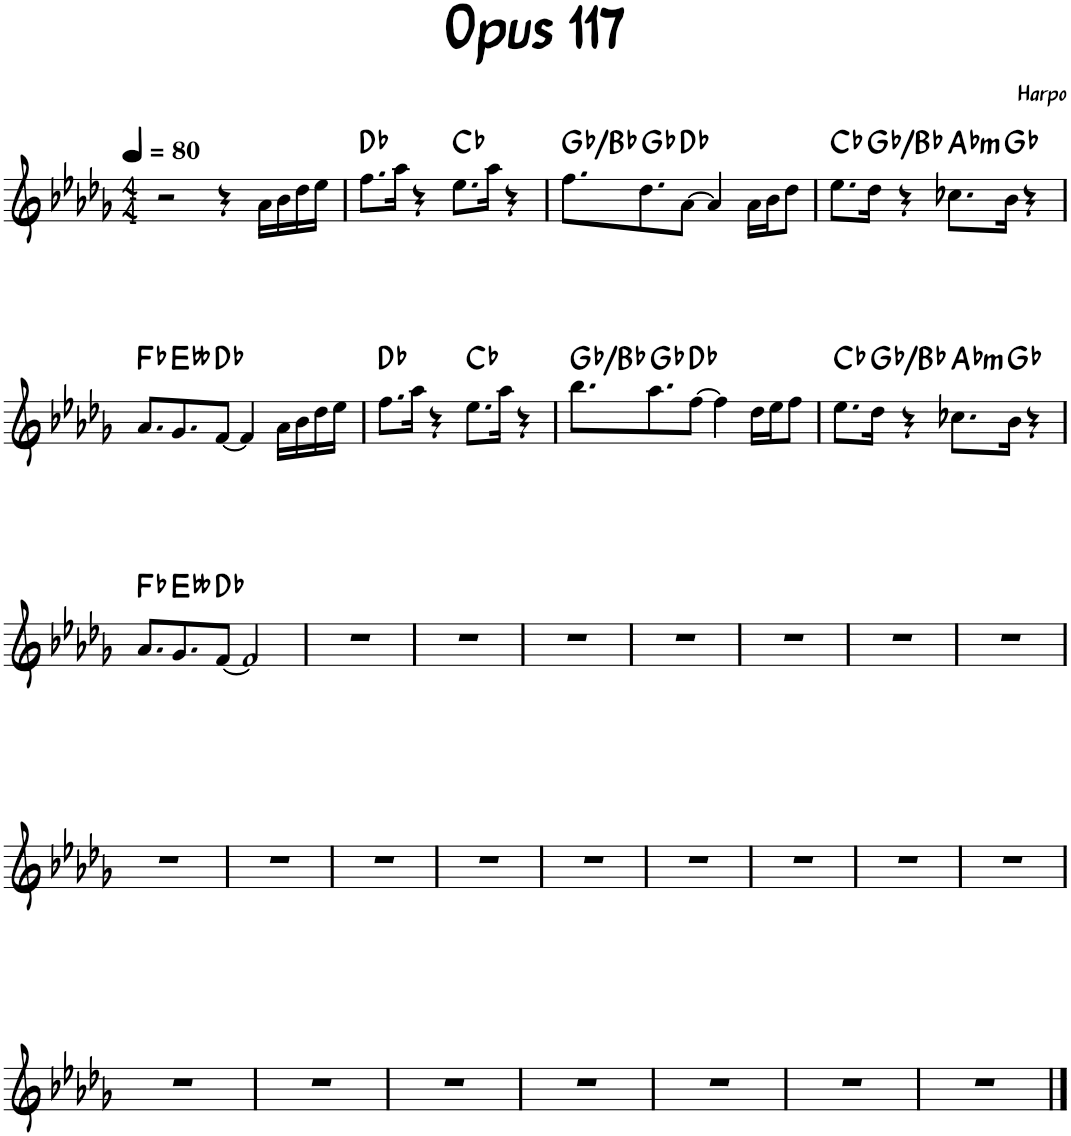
**kern	**harte
*part1	*part1
*staff1	*
*I"Piano	*
*I'Pno.	*
*clefG2	*
*k[b-e-a-d-g-]	*
*M4/4	*
*MM80	*
=1	=1
2r	.
4r	.
16a-\LL	.
16b-\	.
16dd-\	.
16ee-\JJ	.
=2	=2
8.ff\L	Db:maj
16aa-\Jk	.
4r	.
8.ee-\L	Cb:maj
16aa-\Jk	.
4r	.
=3	=3
8.ff\L	Gb:maj/3
8.dd-\	Gb:maj
[8a-\J	Db:maj
4a-/]	.
16a-\LL	.
16b-\J	.
8dd-\J	.
=4	=4
8.ee-\L	Cb:maj
16dd-\Jk	Gb:maj/3
4r	.
!	!LO:H:kt=m
8.cc-X\L	Ab:min
16b-\Jk	Gb:maj
4r	.
!!LO:LB:g=z
=5	=5
8.a-/L	Fb:maj
8.g-/	Ebb:maj
[8f/J	Db:maj
4f/]	.
16a-\LL	.
16b-\	.
16dd-\	.
16ee-\JJ	.
=6	=6
8.ff\L	Db:maj
16aa-\Jk	.
4r	.
8.ee-\L	Cb:maj
16aa-\Jk	.
4r	.
=7	=7
8.bb-\L	Gb:maj/3
8.aa-\	Gb:maj
[8ff\J	Db:maj
4ff\]	.
16dd-\LL	.
16ee-\J	.
8ff\J	.
=8	=8
8.ee-\L	Cb:maj
16dd-\Jk	Gb:maj/3
4r	.
!	!LO:H:kt=m
8.cc-X\L	Ab:min
16b-\Jk	Gb:maj
4r	.
!!LO:LB:g=z
=9	=9
8.a-/L	Fb:maj
8.g-/	Ebb:maj
[8f/J	Db:maj
2f/]	.
=10	=10
1r	.
=11	=11
1r	.
=12	=12
1r	.
=13	=13
1r	.
=14	=14
1r	.
=15	=15
1r	.
=16	=16
1r	.
!!LO:LB:g=z
=17	=17
1r	.
=18	=18
1r	.
=19	=19
1r	.
=20	=20
1r	.
=21	=21
1r	.
=22	=22
1r	.
=23	=23
1r	.
=24	=24
1r	.
=25	=25
1r	.
!!LO:LB:g=z
=26	=26
1r	.
=27	=27
1r	.
=28	=28
1r	.
=29	=29
1r	.
=30	=30
1r	.
=31	=31
1r	.
=32	=32
1r	.
==	==
*-	*-
